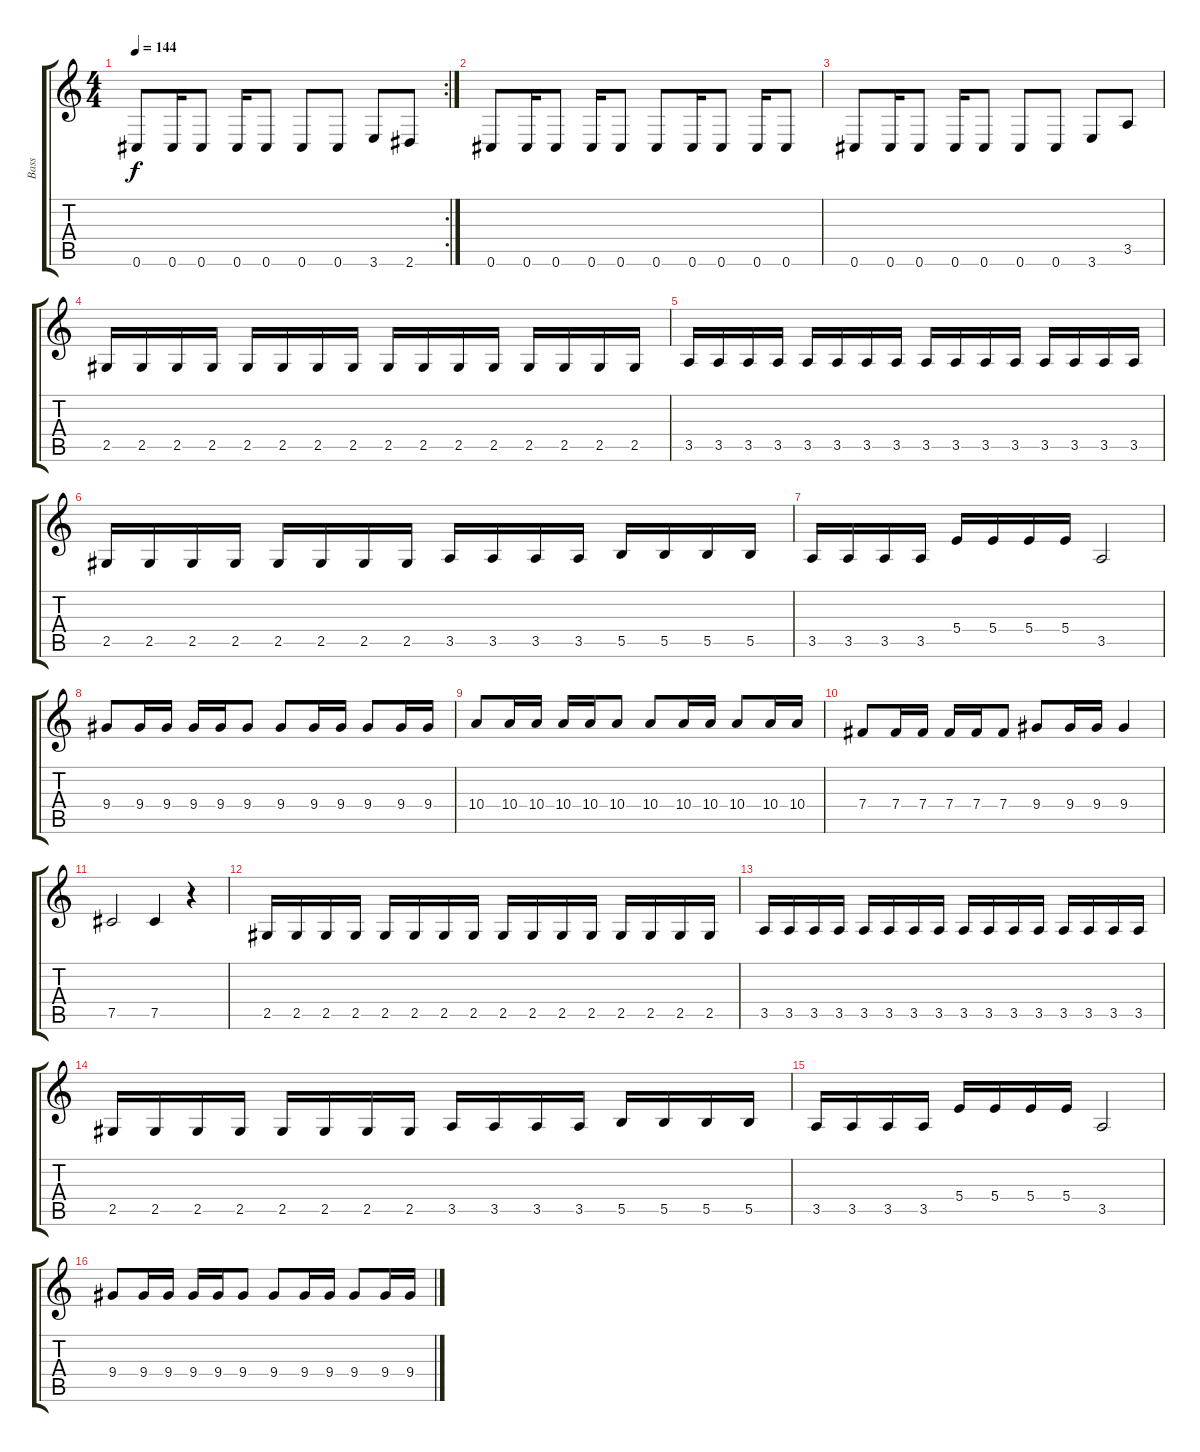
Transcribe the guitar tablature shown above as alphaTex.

\track ("Bass" "Bass") {instrument electricbasspick}
\staff {score tabs}
\tuning (Db4 Ab3 E3 B2 Gb2 Db2) {hide}
\rc 2
\ts (4 4)
\tempo 144
\clef g2
\ks c
0.6.8{dy f} 0.6.16 0.6.8 0.6.16 0.6.8 0.6.8 0.6.8 3.6.8 2.6.8 |
0.6.8 0.6.16 0.6.8 0.6.16 0.6.8 0.6.8 0.6.16 0.6.8 0.6.16 0.6.8 |
0.6.8 0.6.16 0.6.8 0.6.16 0.6.8 0.6.8 0.6.8 3.6.8 3.5.8 |
2.5.16 2.5.16 2.5.16 2.5.16 2.5.16 2.5.16 2.5.16 2.5.16 2.5.16 2.5.16 2.5.16 2.5.16 2.5.16 2.5.16 2.5.16 2.5.16 |
3.5.16 3.5.16 3.5.16 3.5.16 3.5.16 3.5.16 3.5.16 3.5.16 3.5.16 3.5.16 3.5.16 3.5.16 3.5.16 3.5.16 3.5.16 3.5.16 |
2.5.16 2.5.16 2.5.16 2.5.16 2.5.16 2.5.16 2.5.16 2.5.16 3.5.16 3.5.16 3.5.16 3.5.16 5.5.16 5.5.16 5.5.16 5.5.16 |
3.5.16 3.5.16 3.5.16 3.5.16 5.4.16 5.4.16 5.4.16 5.4.16 3.5.2 |
9.4.8 9.4.16 9.4.16 9.4.16 9.4.16 9.4.8 9.4.8 9.4.16 9.4.16 9.4.8 9.4.16 9.4.16 |
10.4.8 10.4.16 10.4.16 10.4.16 10.4.16 10.4.8 10.4.8 10.4.16 10.4.16 10.4.8 10.4.16 10.4.16 |
7.4.8 7.4.16 7.4.16 7.4.16 7.4.16 7.4.8 9.4.8 9.4.16 9.4.16 9.4.4 |
7.5.2 7.5.4 r.4 |
2.5.16 2.5.16 2.5.16 2.5.16 2.5.16 2.5.16 2.5.16 2.5.16 2.5.16 2.5.16 2.5.16 2.5.16 2.5.16 2.5.16 2.5.16 2.5.16 |
3.5.16 3.5.16 3.5.16 3.5.16 3.5.16 3.5.16 3.5.16 3.5.16 3.5.16 3.5.16 3.5.16 3.5.16 3.5.16 3.5.16 3.5.16 3.5.16 |
2.5.16 2.5.16 2.5.16 2.5.16 2.5.16 2.5.16 2.5.16 2.5.16 3.5.16 3.5.16 3.5.16 3.5.16 5.5.16 5.5.16 5.5.16 5.5.16 |
3.5.16 3.5.16 3.5.16 3.5.16 5.4.16 5.4.16 5.4.16 5.4.16 3.5.2 |
9.4.8 9.4.16 9.4.16 9.4.16 9.4.16 9.4.8 9.4.8 9.4.16 9.4.16 9.4.8 9.4.16 9.4.16
